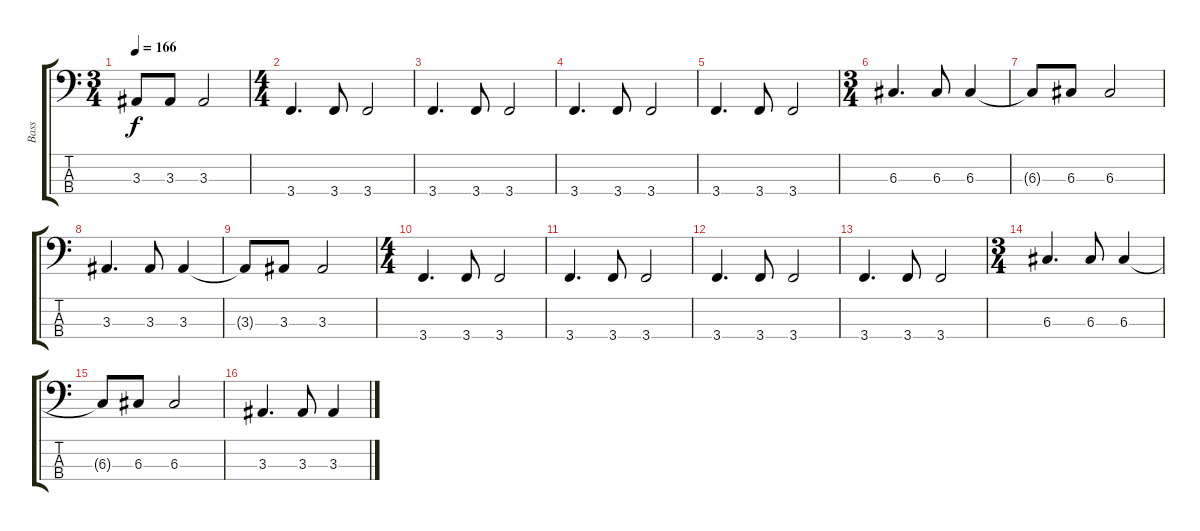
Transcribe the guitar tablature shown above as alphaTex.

\track ("Bass" "Bass") {instrument electricbassfinger}
\staff {score tabs}
\tuning (F2 C2 G1 D1) {hide}
\ts (3 4)
\tempo 166
\clef f4
\ks c
3.3{t}.8{dy f} 3.3.8 3.3.2 |
\ts (4 4)
3.4.4{d} 3.4.8 3.4.2 |
3.4.4{d} 3.4.8 3.4.2 |
3.4.4{d} 3.4.8 3.4.2 |
3.4.4{d} 3.4.8 3.4.2 |
\ts (3 4)
6.3.4{d} 6.3.8 6.3.4 |
6.3{t}.8 6.3.8 6.3.2 |
3.3.4{d} 3.3.8 3.3.4 |
3.3{t}.8 3.3.8 3.3.2 |
\ts (4 4)
3.4.4{d} 3.4.8 3.4.2 |
3.4.4{d} 3.4.8 3.4.2 |
3.4.4{d} 3.4.8 3.4.2 |
3.4.4{d} 3.4.8 3.4.2 |
\ts (3 4)
6.3.4{d} 6.3.8 6.3.4 |
6.3{t}.8 6.3.8 6.3.2 |
3.3.4{d} 3.3.8 3.3.4
